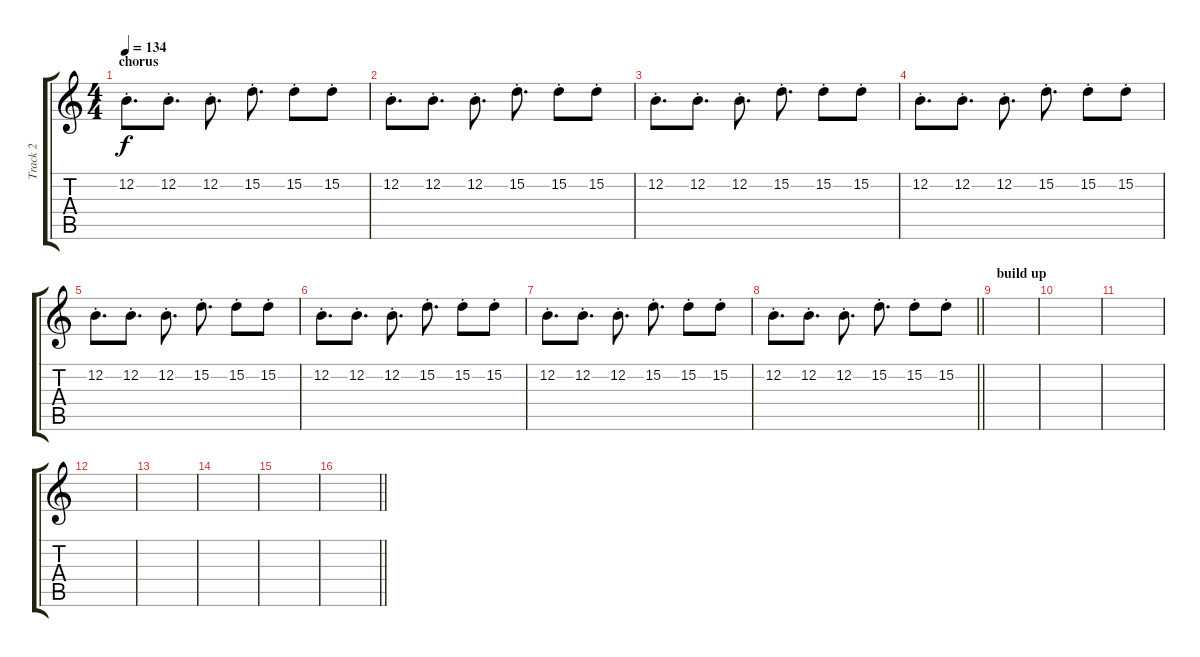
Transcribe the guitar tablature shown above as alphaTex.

\track ("Track 2" "Track 2") {instrument lead4chiff}
\staff {score tabs}
\tuning (E4 B3 G3 D3 A2 E2) {hide}
\ts (4 4)
\section ("" "chorus")
\tempo 134
\clef g2
\ks c
12.2{st}.8{d dy f} 12.2{st}.8{d} 12.2{st}.8{d} 15.2{st}.8{d} 15.2{st}.8 15.2{st}.8 |
12.2{st}.8{d} 12.2{st}.8{d} 12.2{st}.8{d} 15.2{st}.8{d} 15.2{st}.8 15.2{st}.8 |
12.2{st}.8{d} 12.2{st}.8{d} 12.2{st}.8{d} 15.2{st}.8{d} 15.2{st}.8 15.2{st}.8 |
12.2{st}.8{d} 12.2{st}.8{d} 12.2{st}.8{d} 15.2{st}.8{d} 15.2{st}.8 15.2{st}.8 |
12.2{st}.8{d} 12.2{st}.8{d} 12.2{st}.8{d} 15.2{st}.8{d} 15.2{st}.8 15.2{st}.8 |
12.2{st}.8{d} 12.2{st}.8{d} 12.2{st}.8{d} 15.2{st}.8{d} 15.2{st}.8 15.2{st}.8 |
12.2{st}.8{d} 12.2{st}.8{d} 12.2{st}.8{d} 15.2{st}.8{d} 15.2{st}.8 15.2{st}.8 |
\barLineRight lightlight
12.2{st}.8{d} 12.2{st}.8{d} 12.2{st}.8{d} 15.2{st}.8{d} 15.2{st}.8 15.2{st}.8 |
\section ("" "build up")
|
|
|
|
|
|
|
\barLineRight lightlight
